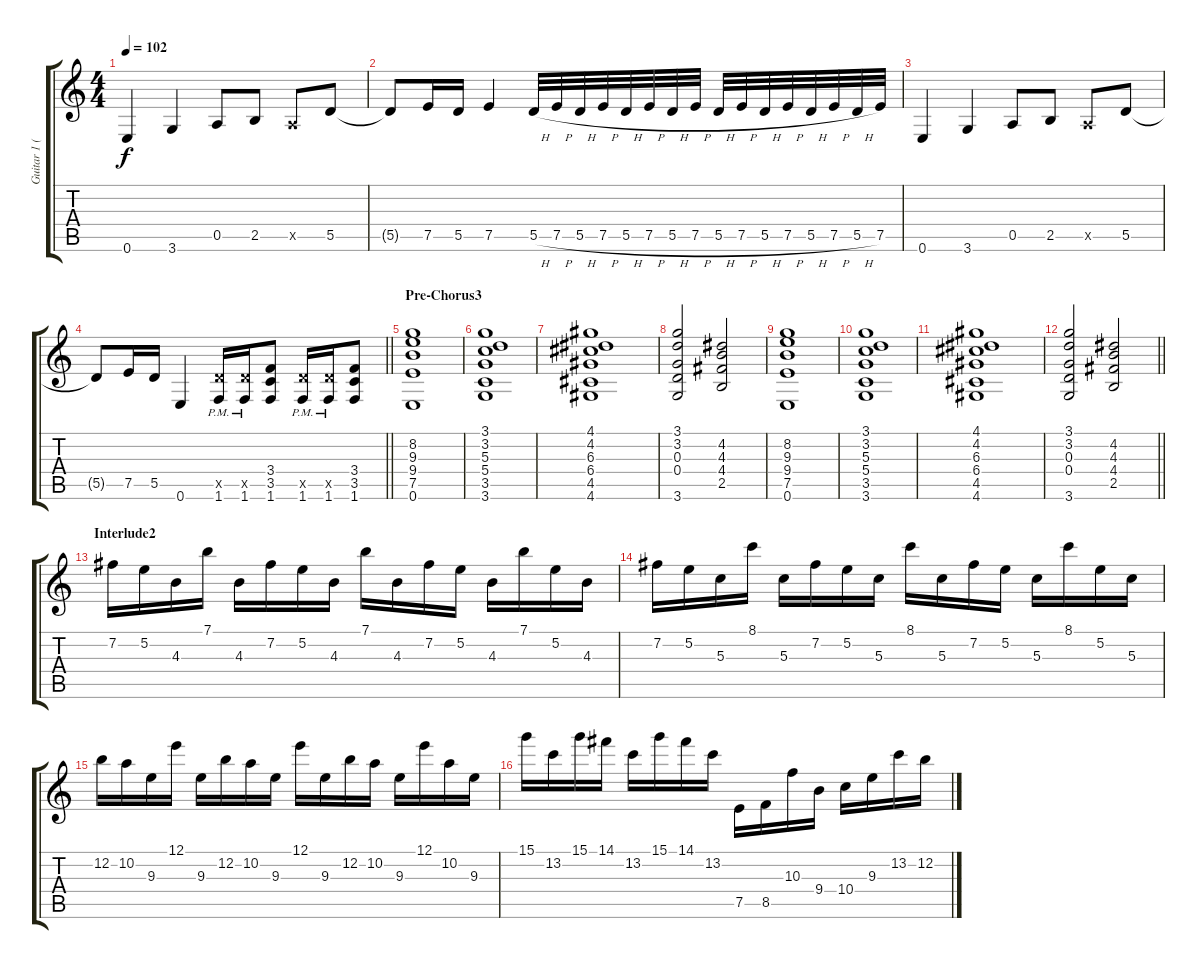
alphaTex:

\track ("Guitar 1 (Distortion)" "Guitar 1 (") {instrument distortionguitar}
\staff {score tabs}
\tuning (E4 B3 G3 D3 A2 E2) {hide}
\ts (4 4)
\tempo 102
\clef g2
\ks c
0.6.4{dy f} 3.6.4 0.5.8 2.5.8 0.5{x}.8 5.5.8 |
5.5{t}.8 7.5.16 5.5.16 7.5.4 5.5{h}.32 7.5{h}.32 5.5{h}.32 7.5{h}.32 5.5{h}.32 7.5{h}.32 5.5{h}.32 7.5{h}.32 5.5{h}.32 7.5{h}.32 5.5{h}.32 7.5{h}.32 5.5{h}.32 7.5{h}.32 5.5{h}.32 7.5.32 |
0.6.4 3.6.4 0.5.8 2.5.8 0.5{x}.8 5.5.8 |
\barLineRight lightlight
5.5{t}.8 7.5.16 5.5.16 0.6.4 (5.5{x} 1.6{pm}).16 (5.5{x} 1.6{pm}).16 (3.4 3.5 1.6).8 (5.5{x} 1.6{pm}).16 (5.5{x} 1.6{pm}).16 (3.4 3.5 1.6).8 |
\section ("" "Pre-Chorus3")
(8.2 9.3 9.4 7.5 0.6).1 |
(3.1 3.2 5.3 5.4 3.5 3.6).1 |
(4.1 4.2 6.3 6.4 4.5 4.6).1 |
(3.1 3.2 0.3 0.4 3.6).2 (4.2 4.3 4.4 2.5).2 |
(8.2 9.3 9.4 7.5 0.6).1 |
(3.1 3.2 5.3 5.4 3.5 3.6).1 |
(4.1 4.2 6.3 6.4 4.5 4.6).1 |
\barLineRight lightlight
(3.1 3.2 0.3 0.4 3.6).2 (4.2 4.3 4.4 2.5).2 |
\section ("" "Interlude2")
7.2.16 5.2.16 4.3.16 7.1.16 4.3.16 7.2.16 5.2.16 4.3.16 7.1.16 4.3.16 7.2.16 5.2.16 4.3.16 7.1.16 5.2.16 4.3.16 |
7.2.16 5.2.16 5.3.16 8.1.16 5.3.16 7.2.16 5.2.16 5.3.16 8.1.16 5.3.16 7.2.16 5.2.16 5.3.16 8.1.16 5.2.16 5.3.16 |
12.2.16 10.2.16 9.3.16 12.1.16 9.3.16 12.2.16 10.2.16 9.3.16 12.1.16 9.3.16 12.2.16 10.2.16 9.3.16 12.1.16 10.2.16 9.3.16 |
15.1.16 13.2.16 15.1.16 14.1.16 13.2.16 15.1.16 14.1.16 13.2.16 7.5.16 8.5.16 10.3.16 9.4.16 10.4.16 9.3.16 13.2.16 12.2.16
